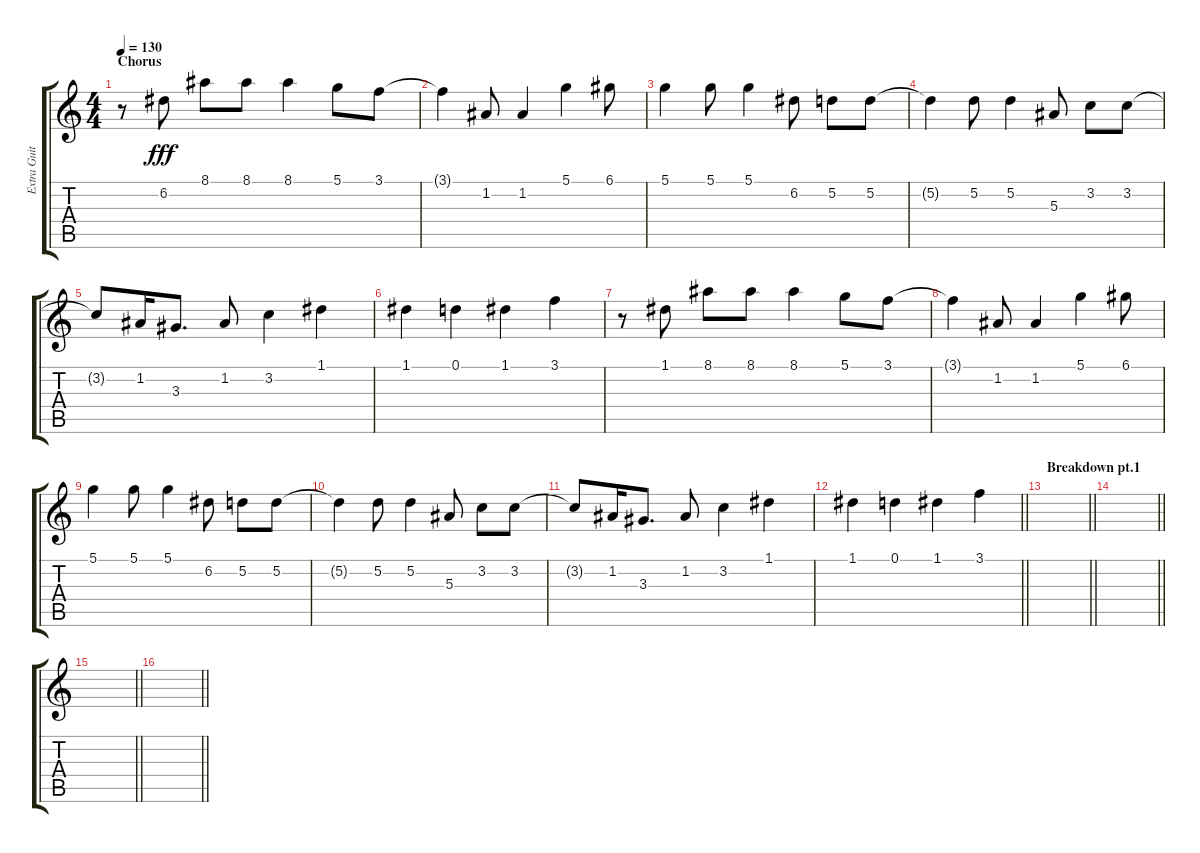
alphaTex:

\track ("Extra Guitar" "Extra Guit") {instrument overdrivenguitar}
\staff {score tabs}
\tuning (D4 A3 F3 C3 G2 C2) {hide}
\ts (4 4)
\section ("" "Chorus")
\tempo 130
\clef g2
\ks c
r.8{dy fff} 6.2.8 8.1.8 8.1.8 8.1.4 5.1.8 3.1.8 |
3.1{t}.4 1.2.8 1.2.4 5.1.4 6.1.8 |
5.1.4 5.1.8 5.1.4 6.2.8 5.2.8 5.2.8 |
5.2{t}.4 5.2.8 5.2.4 5.3.8 3.2.8 3.2.8 |
3.2{t}.8 1.2.16 3.3.8{d} 1.2.8 3.2.4 1.1.4 |
1.1.4 0.1.4 1.1.4 3.1.4 |
r.8 1.1.8 8.1.8 8.1.8 8.1.4 5.1.8 3.1.8 |
3.1{t}.4 1.2.8 1.2.4 5.1.4 6.1.8 |
5.1.4 5.1.8 5.1.4 6.2.8 5.2.8 5.2.8 |
5.2{t}.4 5.2.8 5.2.4 5.3.8 3.2.8 3.2.8 |
3.2{t}.8 1.2.16 3.3.8{d} 1.2.8 3.2.4 1.1.4 |
\barLineRight lightlight
1.1.4 0.1.4 1.1.4 3.1.4 |
\section ("" "Breakdown pt.1")
\barLineRight lightlight
|
\barLineRight lightlight
|
\barLineRight lightlight
|
\barLineRight lightlight
